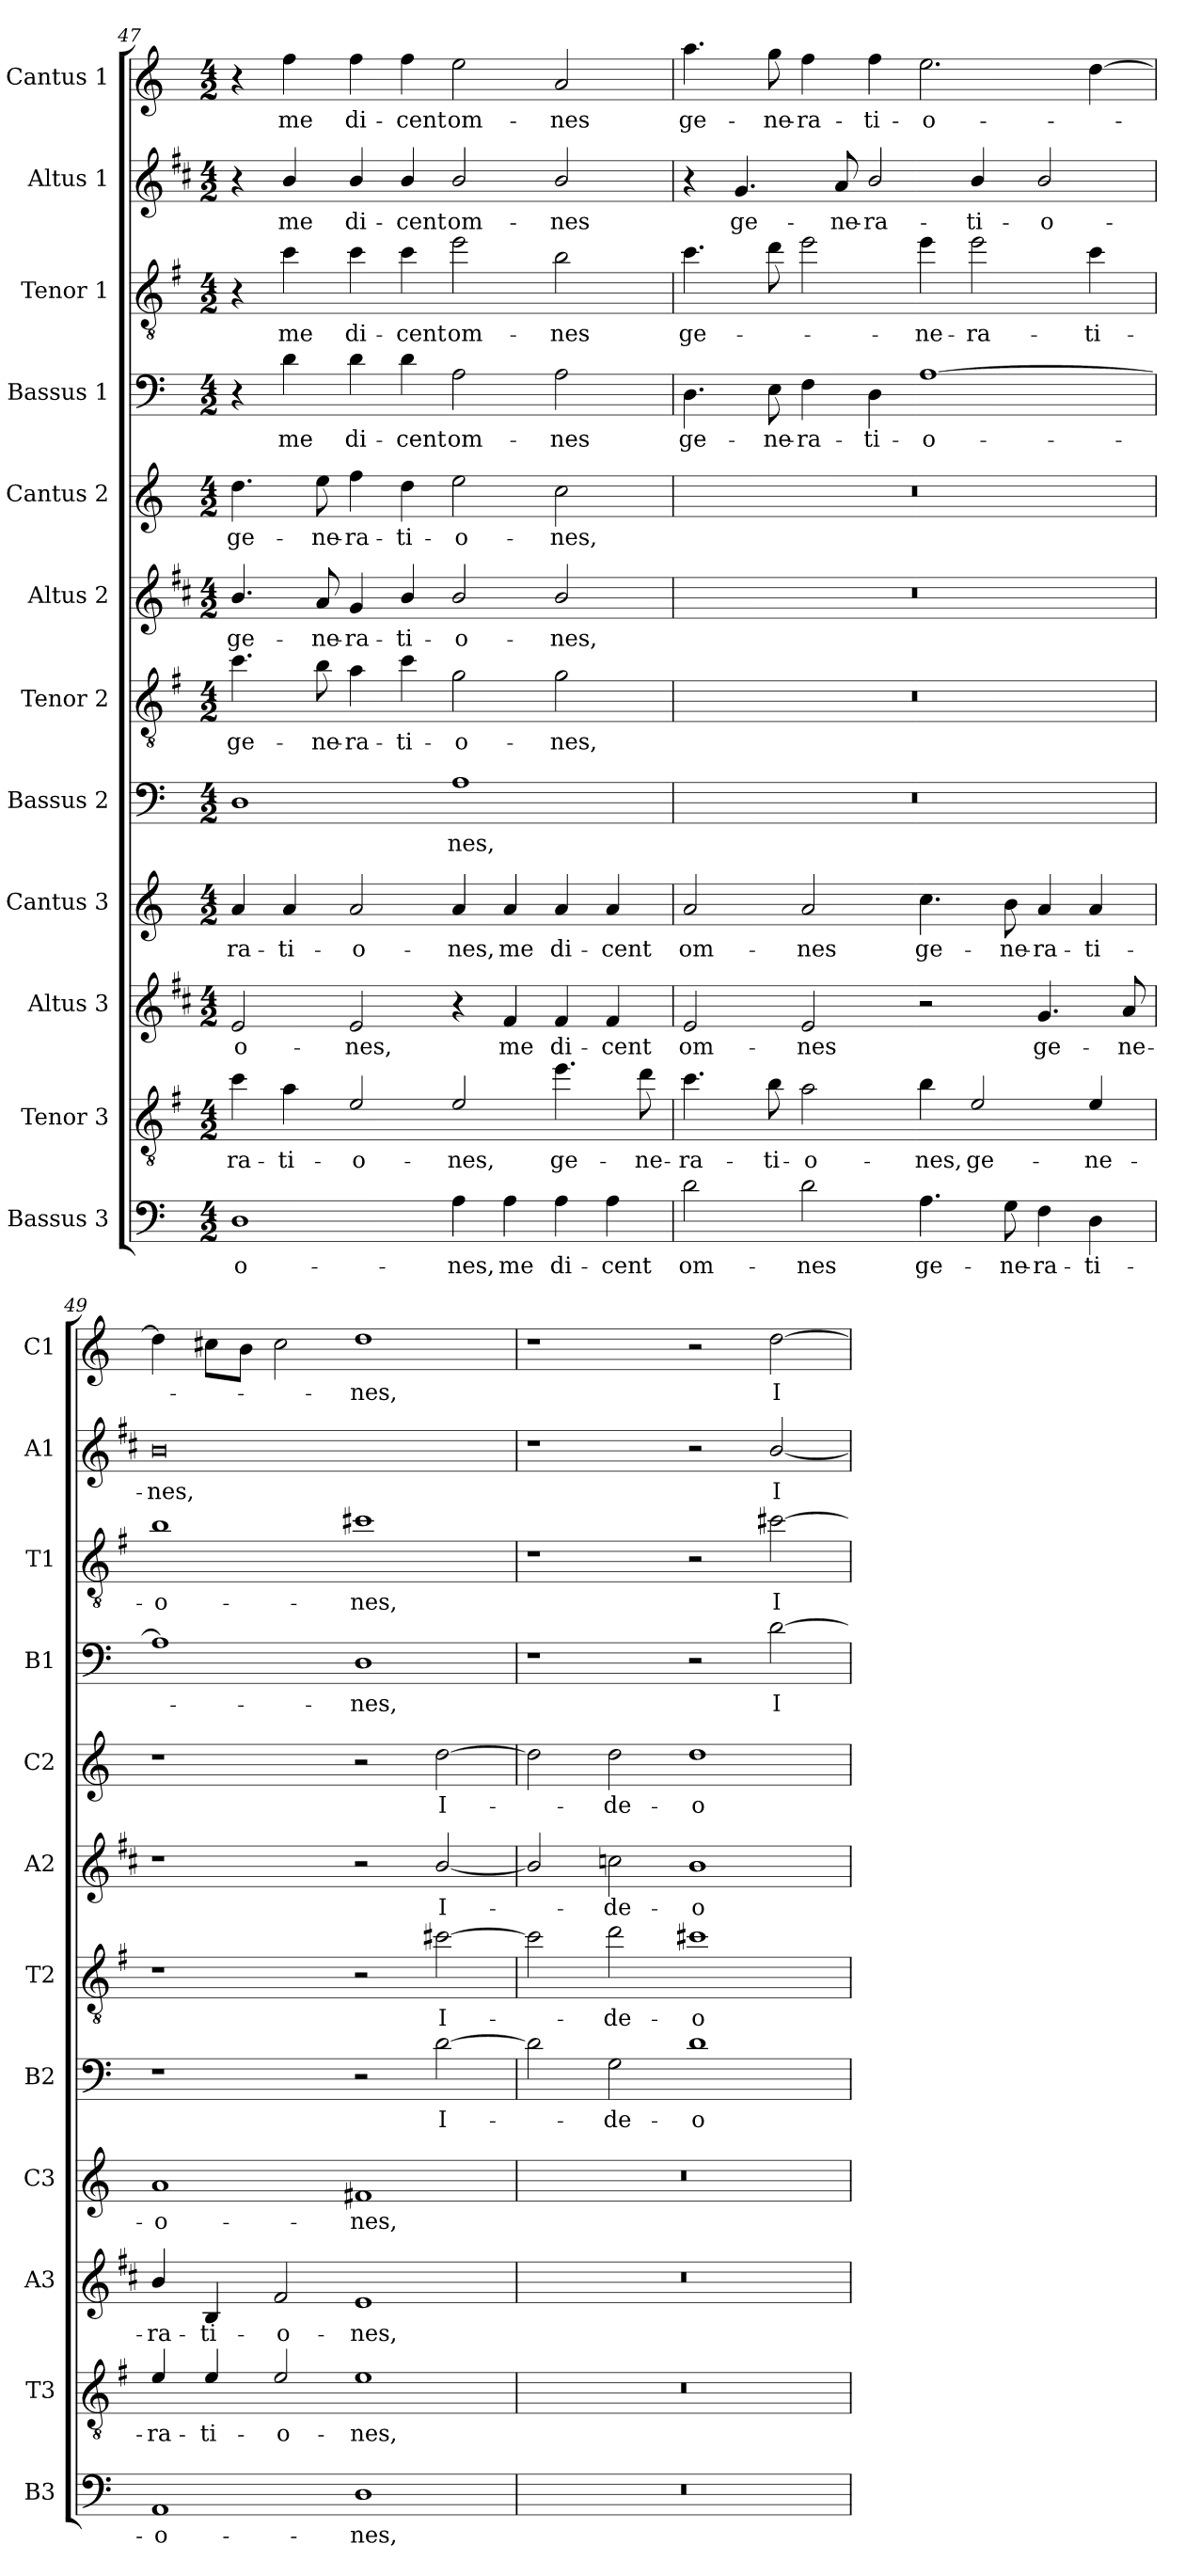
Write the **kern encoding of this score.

**kern	**text	**kern	**text	**kern	**text	**kern	**text	**kern	**text	**kern	**text	**kern	**text	**kern	**text	**kern	**text	**kern	**text	**kern	**text	**kern	**text
*part12	*part12	*part11	*part11	*part10	*part10	*part9	*part9	*part8	*part8	*part7	*part7	*part6	*part6	*part5	*part5	*part4	*part4	*part3	*part3	*part2	*part2	*part1	*part1
*staff12	*staff12	*staff11	*staff11	*staff10	*staff10	*staff9	*staff9	*staff8	*staff8	*staff7	*staff7	*staff6	*staff6	*staff5	*staff5	*staff4	*staff4	*staff3	*staff3	*staff2	*staff2	*staff1	*staff1
*I"Bassus 3	*	*I"Tenor 3	*	*I"Altus 3	*	*I"Cantus 3	*	*I"Bassus 2	*	*I"Tenor 2	*	*I"Altus 2	*	*I"Cantus 2	*	*I"Bassus 1	*	*I"Tenor 1	*	*I"Altus 1	*	*I"Cantus 1	*
*I'B3	*	*I'T3	*	*I'A3	*	*I'C3	*	*I'B2	*	*I'T2	*	*I'A2	*	*I'C2	*	*I'B1	*	*I'T1	*	*I'A1	*	*I'C1	*
*clefF4	*	*clefGv2	*	*clefG2	*	*clefG2	*	*clefF4	*	*clefGv2	*	*clefG2	*	*clefG2	*	*clefF4	*	*clefGv2	*	*clefG2	*	*clefG2	*
*	*	*ITrd4c7	*	*ITrd1c2	*	*	*	*	*	*ITrd4c7	*	*ITrd1c2	*	*	*	*	*	*ITrd4c7	*	*ITrd1c2	*	*	*
*k[]	*	*k[]	*	*k[]	*	*k[]	*	*k[]	*	*k[]	*	*k[]	*	*k[]	*	*k[]	*	*k[]	*	*k[]	*	*k[]	*
*C:	*	*C:	*	*C:	*	*C:	*	*C:	*	*C:	*	*C:	*	*C:	*	*C:	*	*C:	*	*C:	*	*C:	*
*M4/2	*	*M4/2	*	*M4/2	*	*M4/2	*	*M4/2	*	*M4/2	*	*M4/2	*	*M4/2	*	*M4/2	*	*M4/2	*	*M4/2	*	*M4/2	*
=47	=47	=47	=47	=47	=47	=47	=47	=47	=47	=47	=47	=47	=47	=47	=47	=47	=47	=47	=47	=47	=47	=47	=47
!	!LO:LY:b	!	!LO:LY:b	!	!LO:LY:b	!	!LO:LY:b	!	!	!	!LO:LY:b	!	!LO:LY:b	!	!LO:LY:b	!	!	!	!	!	!	!	!
1D	-o-	4f\	-ra-	2d/	-o-	4a/	-ra-	1D	.	4.f\	ge-	4.a/	ge-	4.dd\	ge-	4r	.	4r	.	4r	.	4r	.
!	!	!	!LO:LY:b	!	!	!	!LO:LY:b	!	!	!	!	!	!	!	!	!	!LO:LY:b	!	!LO:LY:b	!	!LO:LY:b	!	!LO:LY:b
.	.	4d\	-ti-	.	.	4a/	-ti-	.	.	.	.	.	.	.	.	4d\	me	4f\	me	4a/	me	4ff\	me
!	!	!	!	!	!	!	!	!	!	!	!LO:LY:b	!	!LO:LY:b	!	!LO:LY:b	!	!	!	!	!	!	!	!
.	.	.	.	.	.	.	.	.	.	8e\	-ne-	8g/	-ne-	8ee\	-ne-	.	.	.	.	.	.	.	.
!	!	!	!LO:LY:b	!	!LO:LY:b	!	!LO:LY:b	!	!	!	!LO:LY:b	!	!LO:LY:b	!	!LO:LY:b	!	!LO:LY:b	!	!LO:LY:b	!	!LO:LY:b	!	!LO:LY:b
.	.	2A/	-o-	2d/	-nes,	2a/	-o-	.	.	4d\	-ra-	4f/	-ra-	4ff\	-ra-	4d\	di-	4f\	di-	4a/	di-	4ff\	di-
!	!	!	!	!	!	!	!	!	!	!	!LO:LY:b	!	!LO:LY:b	!	!LO:LY:b	!	!LO:LY:b	!	!LO:LY:b	!	!LO:LY:b	!	!LO:LY:b
.	.	.	.	.	.	.	.	.	.	4f\	-ti-	4a/	-ti-	4dd\	-ti-	4d\	-cent	4f\	-cent	4a/	-cent	4ff\	-cent
!	!LO:LY:b	!	!LO:LY:b	!	!	!	!LO:LY:b	!	!LO:LY:b	!	!LO:LY:b	!	!LO:LY:b	!	!LO:LY:b	!	!LO:LY:b	!	!LO:LY:b	!	!LO:LY:b	!	!LO:LY:b
4A\	-nes,	2A/	-nes,	4r	.	4a/	-nes,	1A	-nes,	2c\	-o-	2a/	-o-	2ee\	-o-	2A\	om-	2a\	om-	2a/	om-	2ee\	om-
!	!LO:LY:b	!	!	!	!LO:LY:b	!	!LO:LY:b	!	!	!	!	!	!	!	!	!	!	!	!	!	!	!	!
4A\	me	.	.	4e/	me	4a/	me	.	.	.	.	.	.	.	.	.	.	.	.	.	.	.	.
!	!LO:LY:b	!	!LO:LY:b	!	!LO:LY:b	!	!LO:LY:b	!	!	!	!LO:LY:b	!	!LO:LY:b	!	!LO:LY:b	!	!LO:LY:b	!	!LO:LY:b	!	!LO:LY:b	!	!LO:LY:b
4A\	di-	4.a\	ge-	4e/	di-	4a/	di-	.	.	2c\	-nes,	2a/	-nes,	2cc\	-nes,	2A\	-nes	2e\	-nes	2a/	-nes	2a/	-nes
!	!LO:LY:b	!	!	!	!LO:LY:b	!	!LO:LY:b	!	!	!	!	!	!	!	!	!	!	!	!	!	!	!	!
4A\	-cent	.	.	4e/	-cent	4a/	-cent	.	.	.	.	.	.	.	.	.	.	.	.	.	.	.	.
!	!	!	!LO:LY:b	!	!	!	!	!	!	!	!	!	!	!	!	!	!	!	!	!	!	!	!
.	.	8g\	-ne-	.	.	.	.	.	.	.	.	.	.	.	.	.	.	.	.	.	.	.	.
=48	=48	=48	=48	=48	=48	=48	=48	=48	=48	=48	=48	=48	=48	=48	=48	=48	=48	=48	=48	=48	=48	=48	=48
!	!LO:LY:b	!	!LO:LY:b	!	!LO:LY:b	!	!LO:LY:b	!	!	!	!	!	!	!	!	!	!LO:LY:b	!	!LO:LY:b	!	!	!	!LO:LY:b
2d\	om-	4.f\	-ra-	2d/	om-	2a/	om-	0r	.	0r	.	0r	.	0r	.	4.D\	ge-	4.f\	ge-	4r	.	4.aa\	ge-
!	!	!	!	!	!	!	!	!	!	!	!	!	!	!	!	!	!	!	!	!	!LO:LY:b	!	!
.	.	.	.	.	.	.	.	.	.	.	.	.	.	.	.	.	.	.	.	4.f/	ge-	.	.
!	!	!	!LO:LY:b	!	!	!	!	!	!	!	!	!	!	!	!	!	!LO:LY:b	!	!	!	!	!	!LO:LY:b
.	.	8e\	-ti-	.	.	.	.	.	.	.	.	.	.	.	.	8E\	-ne-	8g\	.	.	.	8gg\	-ne-
!	!LO:LY:b	!	!LO:LY:b	!	!LO:LY:b	!	!LO:LY:b	!	!	!	!	!	!	!	!	!	!LO:LY:b	!	!	!	!	!	!LO:LY:b
2d\	-nes	2d\	-o-	2d/	-nes	2a/	-nes	.	.	.	.	.	.	.	.	4F\	-ra-	2a\	.	.	.	4ff\	-ra-
!	!	!	!	!	!	!	!	!	!	!	!	!	!	!	!	!	!	!	!	!	!LO:LY:b	!	!
.	.	.	.	.	.	.	.	.	.	.	.	.	.	.	.	.	.	.	.	8g/	-ne-	.	.
!	!	!	!	!	!	!	!	!	!	!	!	!	!	!	!	!	!LO:LY:b	!	!	!	!LO:LY:b	!	!LO:LY:b
.	.	.	.	.	.	.	.	.	.	.	.	.	.	.	.	4D\	-ti-	.	.	2a/	-ra-	4ff\	-ti-
!	!LO:LY:b	!	!LO:LY:b	!	!	!	!LO:LY:b	!	!	!	!	!	!	!	!	!	!LO:LY:b	!	!LO:LY:b	!	!	!	!LO:LY:b
4.A\	ge-	4e\	-nes,	2r	.	4.cc\	ge-	.	.	.	.	.	.	.	.	[1A	-o-	4a\	-ne-	.	.	2.ee\	-o-
!	!	!	!LO:LY:b	!	!	!	!	!	!	!	!	!	!	!	!	!	!	!	!LO:LY:b	!	!LO:LY:b	!	!
.	.	2A/	ge-	.	.	.	.	.	.	.	.	.	.	.	.	.	.	2a\	-ra-	4a/	-ti-	.	.
!	!LO:LY:b	!	!	!	!	!	!LO:LY:b	!	!	!	!	!	!	!	!	!	!	!	!	!	!	!	!
8G\	-ne-	.	.	.	.	8b\	-ne-	.	.	.	.	.	.	.	.	.	.	.	.	.	.	.	.
!	!LO:LY:b	!	!	!	!LO:LY:b	!	!LO:LY:b	!	!	!	!	!	!	!	!	!	!	!	!	!	!LO:LY:b	!	!
4F\	-ra-	.	.	4.f/	ge-	4a/	-ra-	.	.	.	.	.	.	.	.	.	.	.	.	2a/	-o-	.	.
!	!LO:LY:b	!	!LO:LY:b	!	!	!	!LO:LY:b	!	!	!	!	!	!	!	!	!	!	!	!LO:LY:b	!	!	!	!
4D\	-ti-	4A/	-ne-	.	.	4a/	-ti-	.	.	.	.	.	.	.	.	.	.	4f\	-ti-	.	.	[4dd\	.
!	!	!	!	!	!LO:LY:b	!	!	!	!	!	!	!	!	!	!	!	!	!	!	!	!	!	!
.	.	.	.	8g/	-ne-	.	.	.	.	.	.	.	.	.	.	.	.	.	.	.	.	.	.
!!LO:PB:g=z
=49	=49	=49	=49	=49	=49	=49	=49	=49	=49	=49	=49	=49	=49	=49	=49	=49	=49	=49	=49	=49	=49	=49	=49
!	!LO:LY:b	!	!LO:LY:b	!	!LO:LY:b	!	!LO:LY:b	!	!	!	!	!	!	!	!	!	!	!	!LO:LY:b	!	!LO:LY:b	!	!
1AA	-o-	4A/	-ra-	4a/	-ra-	1a	-o-	1r	.	1r	.	1r	.	1r	.	1A]	.	1e	-o-	0a	-nes,	4dd\]	.
!	!	!	!LO:LY:b	!	!LO:LY:b	!	!	!	!	!	!	!	!	!	!	!	!	!	!	!	!	!	!
.	.	4A/	-ti-	4A/	-ti-	.	.	.	.	.	.	.	.	.	.	.	.	.	.	.	.	8cc#X\L	.
.	.	.	.	.	.	.	.	.	.	.	.	.	.	.	.	.	.	.	.	.	.	8b\J	.
!	!	!	!LO:LY:b	!	!LO:LY:b	!	!	!	!	!	!	!	!	!	!	!	!	!	!	!	!	!	!
.	.	2A/	-o-	2e/	-o-	.	.	.	.	.	.	.	.	.	.	.	.	.	.	.	.	2cc#\	.
!	!LO:LY:b	!	!LO:LY:b	!	!LO:LY:b	!	!LO:LY:b	!	!	!	!	!	!	!	!	!	!LO:LY:b	!	!LO:LY:b	!	!	!	!LO:LY:b
1D	-nes,	1A	-nes,	1d	-nes,	1f#X	-nes,	2r	.	2r	.	2r	.	2r	.	1D	-nes,	1f#X	-nes,	.	.	1dd	-nes,
!	!	!	!	!	!	!	!	!	!LO:LY:b	!	!LO:LY:b	!	!LO:LY:b	!	!LO:LY:b	!	!	!	!	!	!	!	!
.	.	.	.	.	.	.	.	[2d\	I-	[2f#X\	I-	[2a/	I-	[2dd\	I-	.	.	.	.	.	.	.	.
=50	=50	=50	=50	=50	=50	=50	=50	=50	=50	=50	=50	=50	=50	=50	=50	=50	=50	=50	=50	=50	=50	=50	=50
0r	.	0r	.	0r	.	0r	.	2d\]	.	2f#\]	.	2a/]	.	2dd\]	.	1r	.	1r	.	1r	.	1r	.
!	!	!	!	!	!	!	!	!	!LO:LY:b	!	!LO:LY:b	!	!LO:LY:b	!	!LO:LY:b	!	!	!	!	!	!	!	!
.	.	.	.	.	.	.	.	2G\	-de-	2g\	-de-	2b-X\	-de-	2dd\	-de-	.	.	.	.	.	.	.	.
!	!	!	!	!	!	!	!	!	!LO:LY:b	!	!LO:LY:b	!	!LO:LY:b	!	!LO:LY:b	!	!	!	!	!	!	!	!
.	.	.	.	.	.	.	.	1d	-o	1f#X	-o	1a	-o	1dd	-o	2r	.	2r	.	2r	.	2r	.
!	!	!	!	!	!	!	!	!	!	!	!	!	!	!	!	!	!LO:LY:b	!	!LO:LY:b	!	!LO:LY:b	!	!LO:LY:b
.	.	.	.	.	.	.	.	.	.	.	.	.	.	.	.	[2d\	I-	[2f#X\	I-	[2a/	I-	[2dd\	I-
=	=	=	=	=	=	=	=	=	=	=	=	=	=	=	=	=	=	=	=	=	=	=	=
*-	*-	*-	*-	*-	*-	*-	*-	*-	*-	*-	*-	*-	*-	*-	*-	*-	*-	*-	*-	*-	*-	*-	*-
